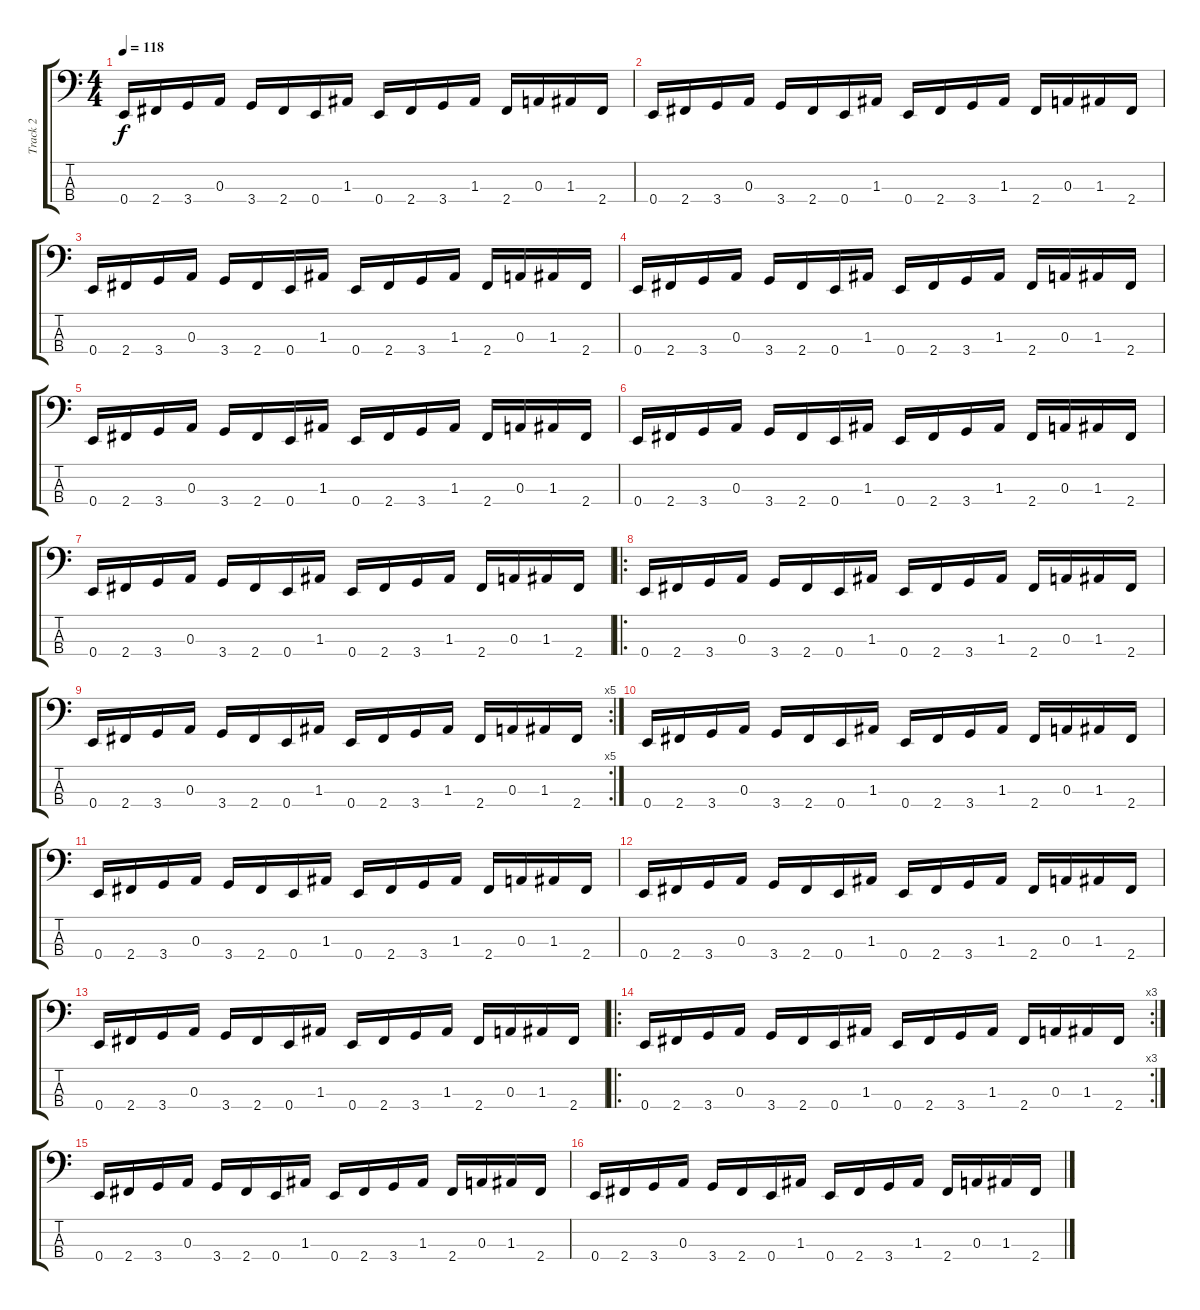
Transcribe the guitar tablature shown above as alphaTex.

\track ("Track 2" "Track 2") {instrument electricbassfinger}
\staff {score tabs}
\tuning (G2 D2 A1 E1) {hide}
\ts (4 4)
\tempo 118
\clef f4
\ks c
0.4.16{dy f} 2.4.16 3.4.16 0.3.16 3.4.16 2.4.16 0.4.16 1.3.16 0.4.16 2.4.16 3.4.16 1.3.16 2.4.16 0.3.16 1.3.16 2.4.16 |
0.4.16 2.4.16 3.4.16 0.3.16 3.4.16 2.4.16 0.4.16 1.3.16 0.4.16 2.4.16 3.4.16 1.3.16 2.4.16 0.3.16 1.3.16 2.4.16 |
0.4.16 2.4.16 3.4.16 0.3.16 3.4.16 2.4.16 0.4.16 1.3.16 0.4.16 2.4.16 3.4.16 1.3.16 2.4.16 0.3.16 1.3.16 2.4.16 |
0.4.16 2.4.16 3.4.16 0.3.16 3.4.16 2.4.16 0.4.16 1.3.16 0.4.16 2.4.16 3.4.16 1.3.16 2.4.16 0.3.16 1.3.16 2.4.16 |
0.4.16 2.4.16 3.4.16 0.3.16 3.4.16 2.4.16 0.4.16 1.3.16 0.4.16 2.4.16 3.4.16 1.3.16 2.4.16 0.3.16 1.3.16 2.4.16 |
0.4.16 2.4.16 3.4.16 0.3.16 3.4.16 2.4.16 0.4.16 1.3.16 0.4.16 2.4.16 3.4.16 1.3.16 2.4.16 0.3.16 1.3.16 2.4.16 |
0.4.16 2.4.16 3.4.16 0.3.16 3.4.16 2.4.16 0.4.16 1.3.16 0.4.16 2.4.16 3.4.16 1.3.16 2.4.16 0.3.16 1.3.16 2.4.16 |
\ro
0.4.16 2.4.16 3.4.16 0.3.16 3.4.16 2.4.16 0.4.16 1.3.16 0.4.16 2.4.16 3.4.16 1.3.16 2.4.16 0.3.16 1.3.16 2.4.16 |
\rc 5
0.4.16 2.4.16 3.4.16 0.3.16 3.4.16 2.4.16 0.4.16 1.3.16 0.4.16 2.4.16 3.4.16 1.3.16 2.4.16 0.3.16 1.3.16 2.4.16 |
0.4.16 2.4.16 3.4.16 0.3.16 3.4.16 2.4.16 0.4.16 1.3.16 0.4.16 2.4.16 3.4.16 1.3.16 2.4.16 0.3.16 1.3.16 2.4.16 |
0.4.16 2.4.16 3.4.16 0.3.16 3.4.16 2.4.16 0.4.16 1.3.16 0.4.16 2.4.16 3.4.16 1.3.16 2.4.16 0.3.16 1.3.16 2.4.16 |
0.4.16 2.4.16 3.4.16 0.3.16 3.4.16 2.4.16 0.4.16 1.3.16 0.4.16 2.4.16 3.4.16 1.3.16 2.4.16 0.3.16 1.3.16 2.4.16 |
0.4.16 2.4.16 3.4.16 0.3.16 3.4.16 2.4.16 0.4.16 1.3.16 0.4.16 2.4.16 3.4.16 1.3.16 2.4.16 0.3.16 1.3.16 2.4.16 |
\ro
\rc 3
0.4.16 2.4.16 3.4.16 0.3.16 3.4.16 2.4.16 0.4.16 1.3.16 0.4.16 2.4.16 3.4.16 1.3.16 2.4.16 0.3.16 1.3.16 2.4.16 |
0.4.16 2.4.16 3.4.16 0.3.16 3.4.16 2.4.16 0.4.16 1.3.16 0.4.16 2.4.16 3.4.16 1.3.16 2.4.16 0.3.16 1.3.16 2.4.16 |
0.4.16 2.4.16 3.4.16 0.3.16 3.4.16 2.4.16 0.4.16 1.3.16 0.4.16 2.4.16 3.4.16 1.3.16 2.4.16 0.3.16 1.3.16 2.4.16
